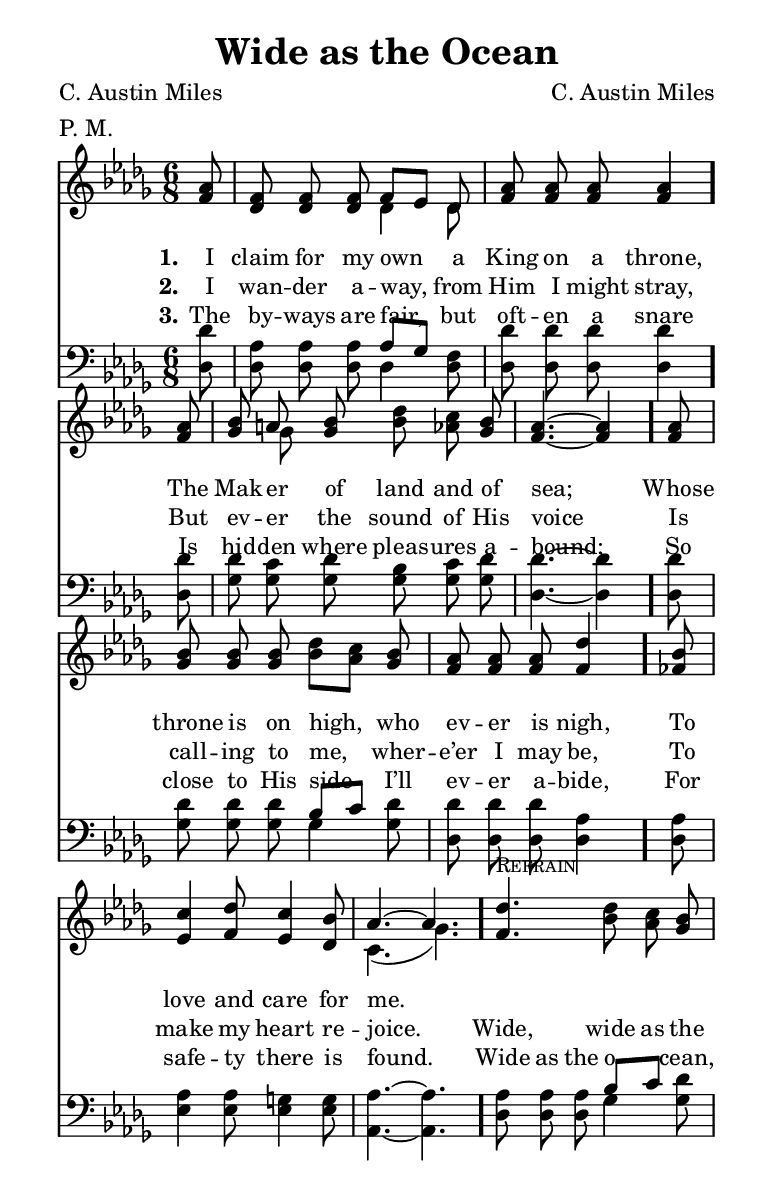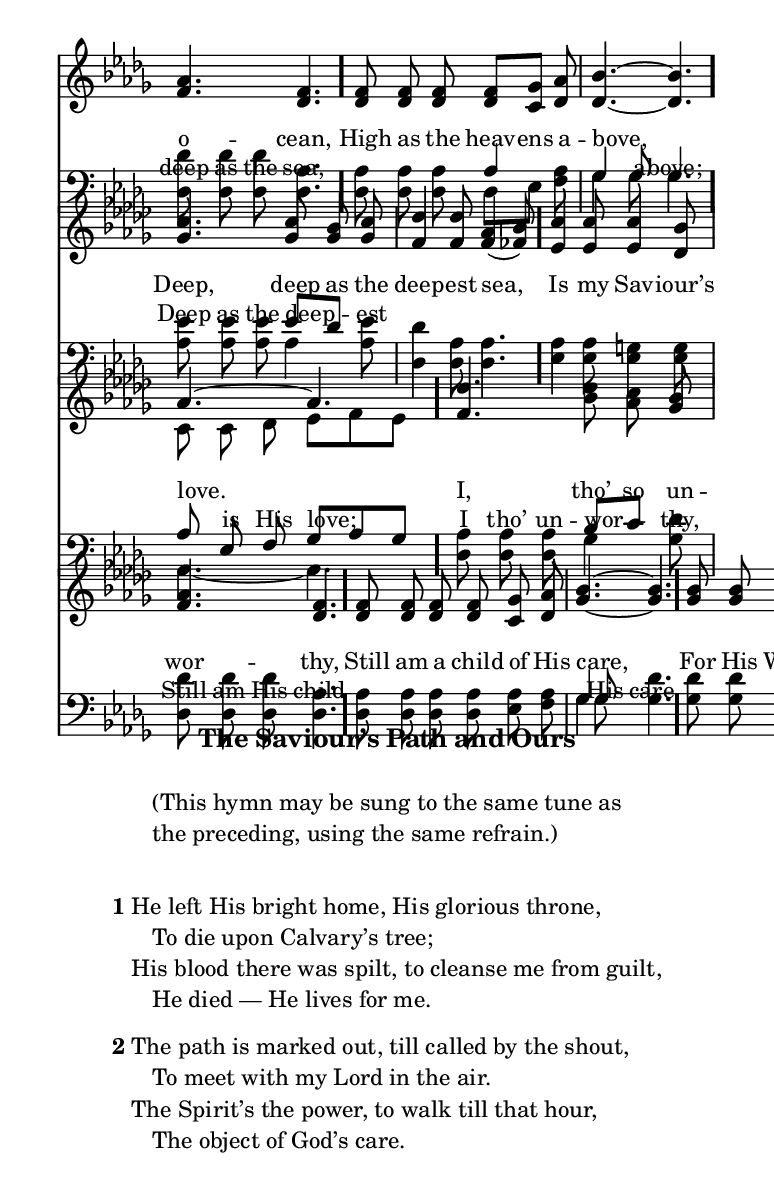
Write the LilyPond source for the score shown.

\include "common/global.ily"
\paper {
  \include "common/paper.ily"
  ragged-last-bottom = ##t
  system-count = 8
systems-per-page = 4

}

\header{
  %children
  hymnnumber = "369"
  title = "Wide as the Ocean"
  tunename = ""
  meter = "P. M."
  poet = "C. Austin Miles" % see https://hymnary.org/text/i_claim_for_my_own_a_king_on_a_throne
  composer = "C. Austin Miles" % see https://hymnary.org/tune/i_claim_for_my_own_a_king_miles
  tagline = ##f
}

global = {
  \include "common/overrides.ily"
  \override Staff.TimeSignature.style = #'numbered
  \time 6/8
  \override Score.MetronomeMark.transparent = ##t % hide all fermata changes too
  \tempo 4=80
  \key des \major
  \partial 8
  \autoBeamOff
}

notesSoprano = {
\global
\relative c'' {

  aes8 | f f f f[ ees] des | aes' aes aes aes4
  aes8 | bes a bes des c bes | aes4. ~ aes4
  aes8 | bes bes bes des[ c] bes | aes aes aes des4
  bes8 | c4 des8 c4 bes8 | aes4. ~ aes4. |

  \eogbreak % mainly to avoid refrain vertical alignment cosmetic issues
  << s^\markup { \small \caps "Refrain" }
  { des4. des8 c bes | aes4. f4. } >>
  f8 f f f[ ges] aes | bes4. ~ bes4. |
  c4. c8 bes c | des4 des8 aes4( bes8) |
  c4 c8 c4 bes8 | aes4. ~ aes4. |
  des4. des8 c bes | aes4. f4.
  f8 f f f ges aes | bes4. ~ bes4. |
  bes8 bes bes des c bes | aes aes aes bes c des |
  ees4. aes,4. | des4. ~ des4

  \bar "|."

}
}

notesAlto = {
\global
\relative e' {

  f8 | des des des des4 des8 | f8 f f f4
  f8 | ges8 ges ges bes aes ges | f4. ~ f4
  f8 | ges ges ges bes[ aes] ges | f f f f4
  fes8 | ees4 f8 ees4 des8 | c4.( ges'4.) |

  f4. bes8 aes ges | f4. des4. |
  des8 des des des[ c] des | des4. ~ des4. |
  ges4. ges8 ges ges | f4 f8 f4( fes8) |
  ees4 ees8 ees4 des8 | c8 c des ees[ f ees] |
  f4. bes8 aes ges | f4. des4. |
  des8 des des des c des | ges4. ~ ges4. |
  ges8 ges ges bes aes bes | f f f ges ges ges |
  g4. ges4. | f4. ~ f4

}
}

notesTenor = {
\global
\relative a {

  des8 | aes aes aes aes[ ges] f | des' des des des4
  des8 | des c des bes c des | des4. ~ des4
  des8 | des des des bes[ c] des | des des des aes4
  aes8 | aes4 aes8 g4 g8 | aes4. ~ aes4. |

  aes8 aes aes bes[ c] des | des des des aes4. |
  aes8 aes aes aes4 aes8 | ges4 ges8 ges4. |
  ees'8 ees ees ees[ des] ees | des4 aes8 aes4. |
  aes4 aes8 g4 g8 | aes8 ees f ges[ aes ges] |
  aes8 aes aes bes[ c] des | des des des aes4. |
  aes8 aes aes aes aes aes | ges4 ges8 des'4. |
  des8 des des bes c des | des des des des c bes |
  bes4. aes4. | aes4. ~ aes4

}
}

notesBass = {
\global
\relative f {

  des8 des des des des4 des8 | des8 des des des4
  des8 | ges ges ges ges ges ges | des4. ~ des4
  des8 | ges ges ges ges4 ges8 | des8 des des des4
  des8 | ees4 ees8 ees4 ees8 | aes,4. ~ aes4. |

  des8 des des ges4 ges8 | des8 des des des4. |
  des8 des des des[ ees] f | ges4 ges8 ges4. |
  aes8 aes aes aes4 aes8 | des,4 des8 des4. |
  ees4 ees8 ees4 ees8 | aes,4. ~ aes4. |
  des8 des des ges4 ges8 | des8 des des des4. |
  des8 des des des ees f | ges4 ges8 ges4. |
  ges8 ges ges ges ges ges | des des des ges ges ges |
  ees4. aes4. | des,4. ~ des4

}
}

Refrain = \lyricmode {

Wide, wide as the o -- cean, \bar "."
High as the { \mon } heav -- ens { \moff } a -- bove, \bar "."
Deep, deep as the deep -- est sea, \bar "."
Is my Sav -- iour’s love. \bar "."
I, tho’ so un -- wor -- thy, \bar "."
Still am a child of His care, \bar "."
For His Word teach -- es me \bar "."
That His love reach -- es me \bar "."
Ev -- ’ry -- where. \bar "."

}

wordsA = \lyricmode {
\set stanza = "1."

I claim for my own a King on a throne, \bar "."
The Mak -- er of land and of sea; \bar "."
Whose throne is on high, who ev -- er is nigh, \bar "."
To love and care for me. \bar "."

}

wordsB = \lyricmode {
\set stanza = "2."

I wan -- der a -- way, from Him I might stray,
But ev -- er the sound of His voice
Is call -- ing to me, wher -- e’er I may be,
To make my heart re -- joice.

\Refrain

}

wordsC = \lyricmode {
\set stanza = "3."

The by -- ways are fair, but oft -- en a snare
Is hid -- den where pleas -- ures a -- bound;
So close to His side I’ll ev -- er a -- bide,
For safe -- ty there is found.

}

underWords = \lyricmode {

\repeat unfold 34 \skip 4
Wide as the o -- cean, deep as the sea,

\repeat unfold 6 \skip 4
a -- bove;
Deep as the deep -- est

\repeat unfold 8 \skip 4
is His love;
I tho’ un -- wor -- thy,
Still am His child

\repeat unfold 7 \skip 4
His care,

}

extraA = \markuplist {

\line { He left His bright home, His glorious throne, }
\line { { \hspace #2 } To die upon Calvary’s tree; }
\line { His blood there was spilt, to cleanse me from guilt, }
\line { { \hspace #2 } He died — He lives for me. }

}

extraB = \markuplist {

\line { The path is marked out, till called by the shout, }
\line { { \hspace #2 } To meet with my Lord in the air. }
\line { The Spirit’s the power, to walk till that hour, }
\line { { \hspace #2 } The object of God’s care. }

}

\score {
  \context ChoirStaff <<
    \context Staff = upper <<
      \set Staff.autoBeaming = ##f
      \set ChoirStaff.systemStartDelimiter = #'SystemStartBar
      \set ChoirStaff.printPartCombineTexts = ##f
      \partcombine #'(2 . 11) \notesSoprano \notesAlto
      \context NullVoice = sopranos { \voiceOne << \notesSoprano >> }
      \context Lyrics = one   \lyricsto sopranos \wordsA
      \context Lyrics = two   \lyricsto sopranos \wordsB
      \context Lyrics = three \lyricsto sopranos \wordsC
    >>
    \context Staff = men <<
      \set Staff.autoBeaming = ##f
      \clef bass
      \set ChoirStaff.printPartCombineTexts = ##f
      \partcombine #'(2 . 11) \notesTenor \notesBass
      \context NullVoice = tenors { \voiceOne << \notesTenor >> }
      \context Lyrics = three \with { alignAboveContext = men } \lyricsto tenors \underWords
    >>
  >>
  \layout {
    \include "common/layout.ily"
  }
  #(cond ((ly:get-option 'eog-midi-permitted) #{ \midi{
    \include "common/midi.ily"
  } #}))
}

\noPageBreak

headA = \markuplist {
\line { \bold \larger { The Saviour’s Path and Ours } }
}

headB = \markuplist {
\line { (This hymn may be sung to the same tune as }
\line { the preceding, using the same refrain.) }
}

\markup { \fill-line { \vcenter \center-column {
  \vspace #0.8
  \line{ \column { \headA } } \combine \null \vspace #0.4
  \line{ \column { \headB } } \combine \null \vspace #1.2
  \column {
    \line{ \bold 1 \column { \extraA } } \combine \null \vspace #0.5
    \line{ \bold 2 \column { \extraB } }
  }
  \vspace #1
} } }

\version "2.19.49"  % necessary for upgrading to future LilyPond versions.

% vi:set et ts=2 sw=2 ai nocindent syntax=lilypond:
